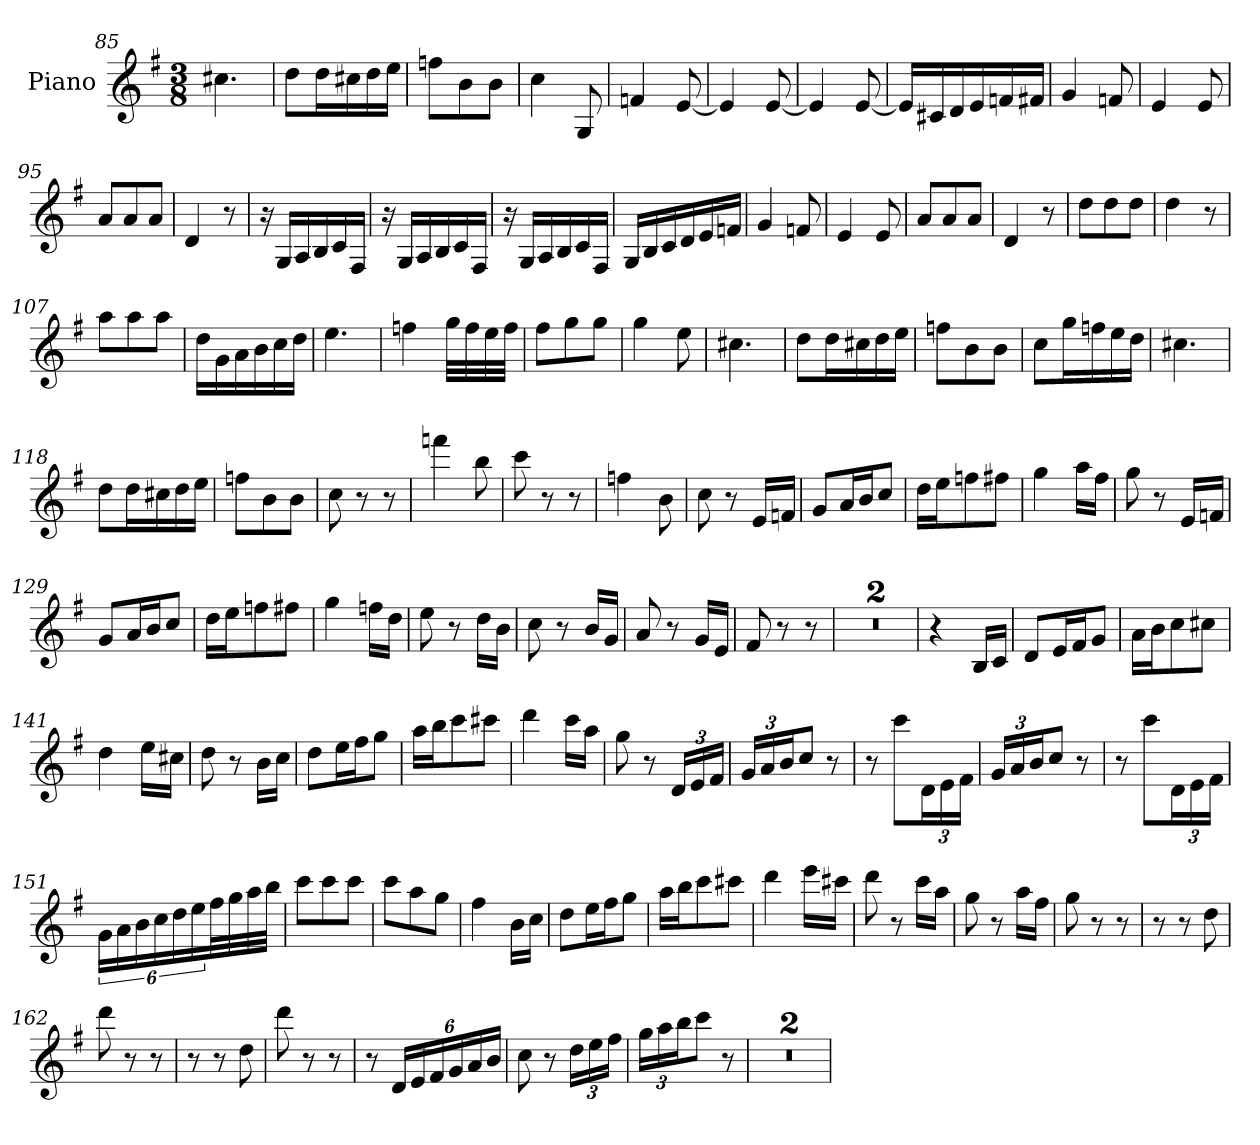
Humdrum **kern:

**kern
*part1
*staff1
*I"Piano
*I'Pno
*clefG2
*k[f#]
*G:
*M3/8
=85
4.cc#X
=86
8dd\L
16dd\L
16cc#X\
16dd\
16ee\JJ
=87
8ffn\L
8b\
8b\J
=88
4cc
8G
=89
4fn
[8e
=90
4e]
[8e
=91
4e]
[8e
=92
16e/LL]
16c#X/
16d/
16e/
16fn/
16f#X/JJ
=93
4g
8fn
=94
4e
8e
=95
8a/L
8a/
8a/J
=96
4d
8r
=97
16r
16G/LL
16A/
16B/
16c/
16F#/JJ
=98
16r
16G/LL
16A/
16B/
16c/
16F#/JJ
=99
16r
16G/LL
16A/
16B/
16c/
16F#/JJ
=100
16G/LL
16B/
16c/
16d/
16e/
16fn/JJ
=101
4g
8fn
=102
4e
8e
=103
8a/L
8a/
8a/J
=104
4d
8r
=105
8dd\L
8dd\
8dd\J
=106
4dd
8r
=107
8aa\L
8aa\
8aa\J
=108
16dd\LL
16g\
16a\
16b\
16cc\
16dd\JJ
=109
4.ee
=110
4ffn
32gg\LLL
32ff\
32ee\
32ff\JJJ
=111
8ff#\L
8gg\
8gg\J
=112
4gg
8ee
=113
4.cc#X
=114
8dd\L
16dd\L
16cc#X\
16dd\
16ee\JJ
=115
8ffn\L
8b\
8b\J
=116
8cc\L
16gg\L
16ffn\
16ee\
16dd\JJ
=117
4.cc#X
=118
8dd\L
16dd\L
16cc#X\
16dd\
16ee\JJ
=119
8ffn\L
8b\
8b\J
=120
8cc
8r
8r
=121
4fffn
8bb
=122
8ccc
8r
8r
=123
4ffn
8b
=124
8cc
8r
16e/LL
16fn/JJ
=125
8g/L
16a/L
16b/J
8cc/J
=126
16dd\LL
16ee\J
8ffn\
8ff#X\J
=127
4gg
16aa\LL
16ff#\JJ
=128
8gg
8r
16e/LL
16fn/JJ
=129
8g/L
16a/L
16b/J
8cc/J
=130
16dd\LL
16ee\J
8ffn\
8ff#X\J
=131
4gg
16ffn\LL
16dd\JJ
=132
8ee
8r
16dd\LL
16b\JJ
=133
8cc
8r
16b/LL
16g/JJ
=134
8a
8r
16g/LL
16e/JJ
=135
8f#
8r
8r
=136
4.r
=137
4.r
=138
4r
16B/LL
16c/JJ
=139
8d/L
16e/L
16f#/J
8g/J
=140
16a\LL
16b\J
8cc\
8cc#X\J
=141
4dd
16ee\LL
16cc#X\JJ
=142
8dd
8r
16b\LL
16cc\JJ
=143
8dd\L
16ee\L
16ff#\J
8gg\J
=144
16aa\LL
16bb\J
8ccc\
8ccc#X\J
=145
4ddd
16ccc\LL
16aa\JJ
=146
8gg
8r
24d/LL
24e/
24f#/JJ
=147
24g/LL
24a/
24b/J
8cc/J
8r
=148
8r
8ccc\L
24d\L
24e\
24f#\JJ
=149
24g/LL
24a/
24b/J
8cc/J
8r
=150
8r
8ccc\L
24d\L
24e\
24f#\JJ
=151
24g\LL
24a\
24b\
24cc\
24dd\
24ee\
32ff#\L
32gg\
32aa\
32bb\JJJ
=152
8ccc\L
8ccc\
8ccc\J
=153
8ccc\L
8aa\
8gg\J
=154
4ff#
16b\LL
16cc\JJ
=155
8dd\L
16ee\L
16ff#\J
8gg\J
=156
16aa\LL
16bb\J
8ccc\
8ccc#X\J
=157
4ddd
16eee\LL
16ccc#X\JJ
=158
8ddd
8r
16ccc\LL
16aa\JJ
=159
8gg
8r
16aa\LL
16ff#\JJ
=160
8gg
8r
8r
=161
8r
8r
8dd
=162
8ddd
8r
8r
=163
8r
8r
8dd
=164
8ddd
8r
8r
=165
8r
24d/LL
24e/
24f#/
24g/
24a/
24b/JJ
=166
8cc
8r
24dd\LL
24ee\
24ff#\JJ
=167
24gg\LL
24aa\
24bb\J
8ccc\J
8r
=168
4.r
=169
4.r
=
*-
